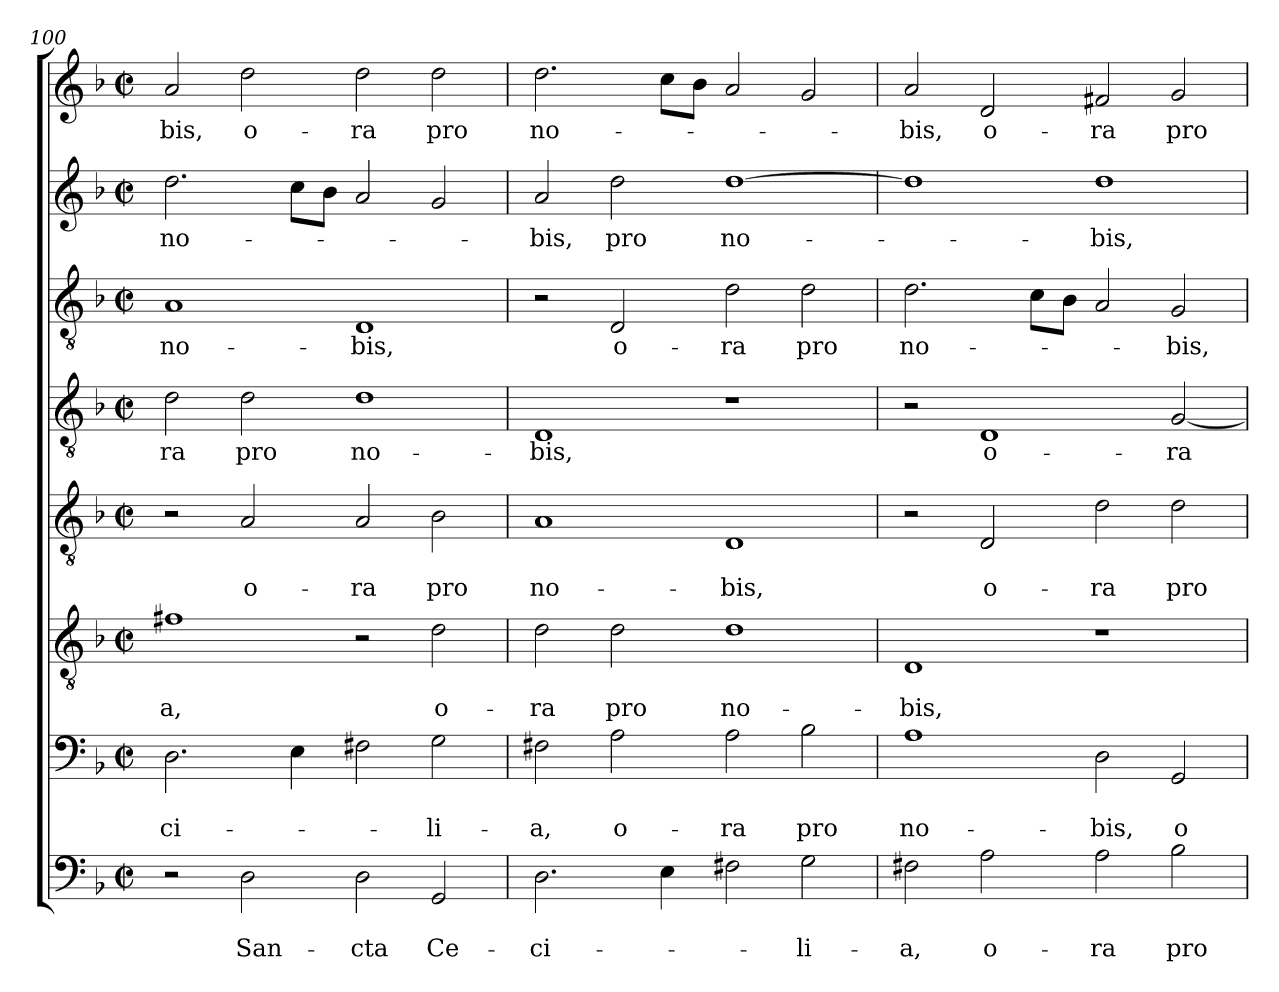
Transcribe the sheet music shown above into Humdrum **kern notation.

**kern	**text	**text	**kern	**text	**text	**kern	**text	**text	**kern	**text	**text	**kern	**text	**kern	**text	**kern	**text	**kern	**text
*part8	*part8	*part8	*part7	*part7	*part7	*part6	*part6	*part6	*part5	*part5	*part5	*part4	*part4	*part3	*part3	*part2	*part2	*part1	*part1
*staff8	*staff8	*staff8	*staff7	*staff7	*staff7	*staff6	*staff6	*staff6	*staff5	*staff5	*staff5	*staff4	*staff4	*staff3	*staff3	*staff2	*staff2	*staff1	*staff1
*clefF4	*	*	*clefF4	*	*	*clefGv2	*	*	*clefGv2	*	*	*clefGv2	*	*clefGv2	*	*clefG2	*	*clefG2	*
*k[b-]	*	*	*k[b-]	*	*	*k[b-]	*	*	*k[b-]	*	*	*k[b-]	*	*k[b-]	*	*k[b-]	*	*k[b-]	*
*F:	*	*	*F:	*	*	*F:	*	*	*F:	*	*	*F:	*	*F:	*	*F:	*	*F:	*
*M2/2	*	*	*M2/2	*	*	*M2/2	*	*	*M2/2	*	*	*M2/2	*	*M2/2	*	*M2/2	*	*M2/2	*
*met(c|)	*	*	*met(c|)	*	*	*met(c|)	*	*	*met(c|)	*	*	*met(c|)	*	*met(c|)	*	*met(c|)	*	*met(c|)	*
=100	=100	=100	=100	=100	=100	=100	=100	=100	=100	=100	=100	=100	=100	=100	=100	=100	=100	=100	=100
!	!	!	!	!	!LO:LY:b	!	!	!LO:LY:b	!	!	!	!	!LO:LY:b	!	!LO:LY:b	!	!LO:LY:b	!	!LO:LY:b
2r	.	.	2.D\	.	-ci-	1f#X	.	-a,	2r	.	.	2d\	-ra	1A	no-	2.dd\	no-	2a/	-bis,
!	!	!LO:LY:b	!	!	!	!	!	!	!	!	!LO:LY:b	!	!LO:LY:b	!	!	!	!	!	!LO:LY:b
2D\	.	San-	.	.	.	.	.	.	2A/	.	o-	2d\	pro	.	.	.	.	2dd\	o-
.	.	.	4E\	.	.	.	.	.	.	.	.	.	.	.	.	8cc\L	.	.	.
.	.	.	.	.	.	.	.	.	.	.	.	.	.	.	.	8b-\J	.	.	.
!	!	!LO:LY:b	!	!	!	!	!	!	!	!	!LO:LY:b	!	!LO:LY:b	!	!LO:LY:b	!	!	!	!LO:LY:b
2D\	.	-cta	2F#X\	.	.	2r	.	.	2A/	.	-ra	1d	no-	1D	-bis,	2a/	.	2dd\	-ra
!	!	!LO:LY:b	!	!	!LO:LY:b	!	!	!LO:LY:b	!	!	!LO:LY:b	!	!	!	!	!	!	!	!LO:LY:b
2GG/	.	Ce-	2G\	.	-li-	2d\	.	o-	2B-\	.	pro	.	.	.	.	2g/	.	2dd\	pro
=101	=101	=101	=101	=101	=101	=101	=101	=101	=101	=101	=101	=101	=101	=101	=101	=101	=101	=101	=101
!	!	!LO:LY:b	!	!	!LO:LY:b	!	!	!LO:LY:b	!	!	!LO:LY:b	!	!LO:LY:b	!	!	!	!LO:LY:b	!	!LO:LY:b
2.D\	.	-ci-	2F#X\	.	-a,	2d\	.	-ra	1A	.	no-	1D	-bis,	2r	.	2a/	-bis,	2.dd\	no-
!	!	!	!	!	!LO:LY:b	!	!	!LO:LY:b	!	!	!	!	!	!	!LO:LY:b	!	!LO:LY:b	!	!
.	.	.	2A\	.	o-	2d\	.	pro	.	.	.	.	.	2D/	o-	2dd\	pro	.	.
4E\	.	.	.	.	.	.	.	.	.	.	.	.	.	.	.	.	.	8cc\L	.
.	.	.	.	.	.	.	.	.	.	.	.	.	.	.	.	.	.	8b-\J	.
!	!	!	!	!	!LO:LY:b	!	!	!LO:LY:b	!	!	!LO:LY:b	!	!	!	!LO:LY:b	!	!LO:LY:b	!	!
2F#X\	.	.	2A\	.	-ra	1d	.	no-	1D	.	-bis,	1r	.	2d\	-ra	[1dd	no-	2a/	.
!	!	!LO:LY:b	!	!	!LO:LY:b	!	!	!	!	!	!	!	!	!	!LO:LY:b	!	!	!	!
2G\	.	-li-	2B-\	.	pro	.	.	.	.	.	.	.	.	2d\	pro	.	.	2g/	.
!!LO:PB:g=z
=102	=102	=102	=102	=102	=102	=102	=102	=102	=102	=102	=102	=102	=102	=102	=102	=102	=102	=102	=102
!	!	!LO:LY:b	!	!	!LO:LY:b	!	!	!LO:LY:b	!	!	!	!	!	!	!LO:LY:b	!	!	!	!LO:LY:b
2F#X\	.	-a,	1A	.	no-	1D	.	-bis,	2r	.	.	2r	.	2.d\	no-	1dd]	.	2a/	-bis,
!	!	!LO:LY:b	!	!	!	!	!	!	!	!	!LO:LY:b	!	!LO:LY:b	!	!	!	!	!	!LO:LY:b
2A\	.	o-	.	.	.	.	.	.	2D/	.	o-	1D	o-	.	.	.	.	2d/	o-
.	.	.	.	.	.	.	.	.	.	.	.	.	.	8c\L	.	.	.	.	.
.	.	.	.	.	.	.	.	.	.	.	.	.	.	8B-\J	.	.	.	.	.
!	!	!LO:LY:b	!	!	!LO:LY:b	!	!	!	!	!	!LO:LY:b	!	!	!	!	!	!LO:LY:b	!	!LO:LY:b
2A\	.	-ra	2D\	.	-bis,	1r	.	.	2d\	.	-ra	.	.	2A/	.	1dd	-bis,	2f#X/	-ra
!	!	!LO:LY:b	!	!	!LO:LY:b	!	!	!	!	!	!LO:LY:b	!	!LO:LY:b	!	!LO:LY:b	!	!	!	!LO:LY:b
2B-\	.	pro	2GG/	.	o-	.	.	.	2d\	.	pro	[2G/	-ra	2G/	-bis,	.	.	2g/	pro
=	=	=	=	=	=	=	=	=	=	=	=	=	=	=	=	=	=	=	=
*-	*-	*-	*-	*-	*-	*-	*-	*-	*-	*-	*-	*-	*-	*-	*-	*-	*-	*-	*-
